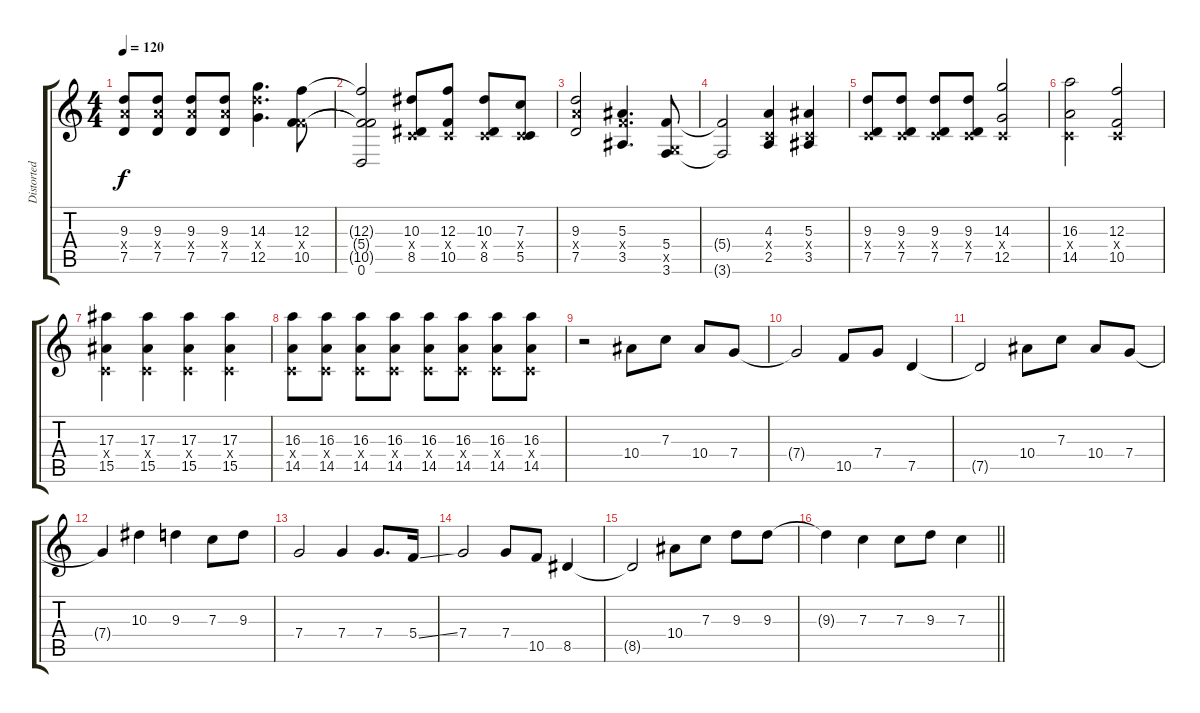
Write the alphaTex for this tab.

\track ("Distorted Lead" "Distorted ") {instrument distortionguitar}
\staff {score tabs}
\tuning (D4 A3 F3 C3 G2 D2) {hide}
\ts (4 4)
\tempo 120
\clef g2
\ks c
(9.3 9.4{x} 7.5).8{dy f} (9.3 9.4{x} 7.5).8 (9.3 9.4{x} 7.5).8 (9.3 9.4{x} 7.5).8 (14.3 14.4{x} 12.5).4{d} (12.3 5.4{x} 10.5).8 |
(12.3{t} 5.4{t} 10.5{t} 0.6).2 (10.3 0.4{x} 8.5).8 (12.3 0.4{x} 10.5).8 (10.3 0.4{x} 8.5).8 (7.3 0.4{x} 5.5).8 |
(9.3 9.4{x} 7.5).2 (5.3 5.4{x} 3.5).4{d} (5.4 0.5{x} 3.6).8 |
(5.4{t} 3.6{t}).2 (4.3 0.4{x} 2.5).4 (5.3 0.4{x} 3.5).4 |
(9.3 0.4{x} 7.5).8 (9.3 0.4{x} 7.5).8 (9.3 0.4{x} 7.5).8 (9.3 0.4{x} 7.5).8 (14.3 0.4{x} 12.5).2 |
(16.3 0.4{x} 14.5).2 (12.3 0.4{x} 10.5).2 |
(17.3 0.4{x} 15.5).4 (17.3 0.4{x} 15.5).4 (17.3 0.4{x} 15.5).4 (17.3 0.4{x} 15.5).4 |
(16.3 0.4{x} 14.5).8 (16.3 0.4{x} 14.5).8 (16.3 0.4{x} 14.5).8 (16.3 0.4{x} 14.5).8 (16.3 0.4{x} 14.5).8 (16.3 0.4{x} 14.5).8 (16.3 0.4{x} 14.5).8 (16.3 0.4{x} 14.5).8 |
r.2 10.4.8 7.3.8 10.4.8 7.4.8 |
7.4{t}.2 10.5.8 7.4.8 7.5.4 |
7.5{t}.2 10.4.8 7.3.8 10.4.8 7.4.8 |
7.4{t}.4 10.3.4 9.3.4 7.3.8 9.3.8 |
7.4.2 7.4.4 7.4.8{d} 5.4{ss}.16 |
7.4.2 7.4.8 10.5.8 8.5.4 |
8.5{t}.2 10.4.8 7.3.8 9.3.8 9.3.8 |
\barLineRight lightlight
9.3{t}.4 7.3.4 7.3.8 9.3.8 7.3.4
